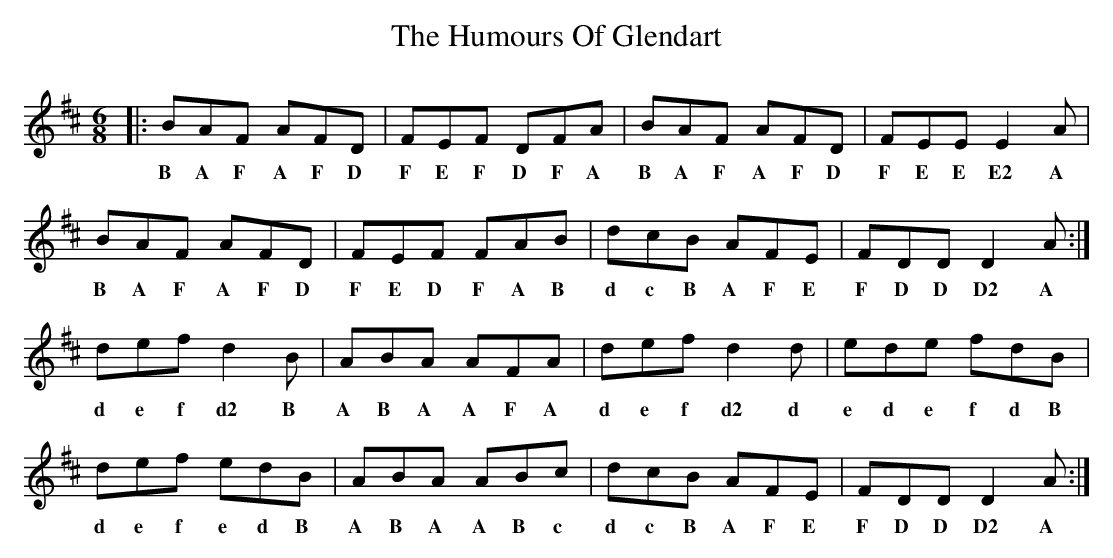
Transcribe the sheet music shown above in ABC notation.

X:1 - 55
T: Humours Of Glendart, The
M: 6/8
L: 1/8
K: Dmaj
|:BAF AFD|FEF DFA|BAF AFD|FEE E2A|
w: B A F A F D F E F D F A B A F A F D F E E E2 A
BAF AFD|FEF FAB|dcB AFE|FDD D2A:|
w: B A F A F D F E D F A B d c B A F E F D D D2 A
def d2B|ABA AFA|def d2d|ede fdB|
w: d e f d2 B A B A A F A d e f d2 d e d e f d B
def edB|ABA ABc|dcB AFE|FDD D2A:|
w: d e f e d B A B A  A B c d c B A F E F D D D2 A
